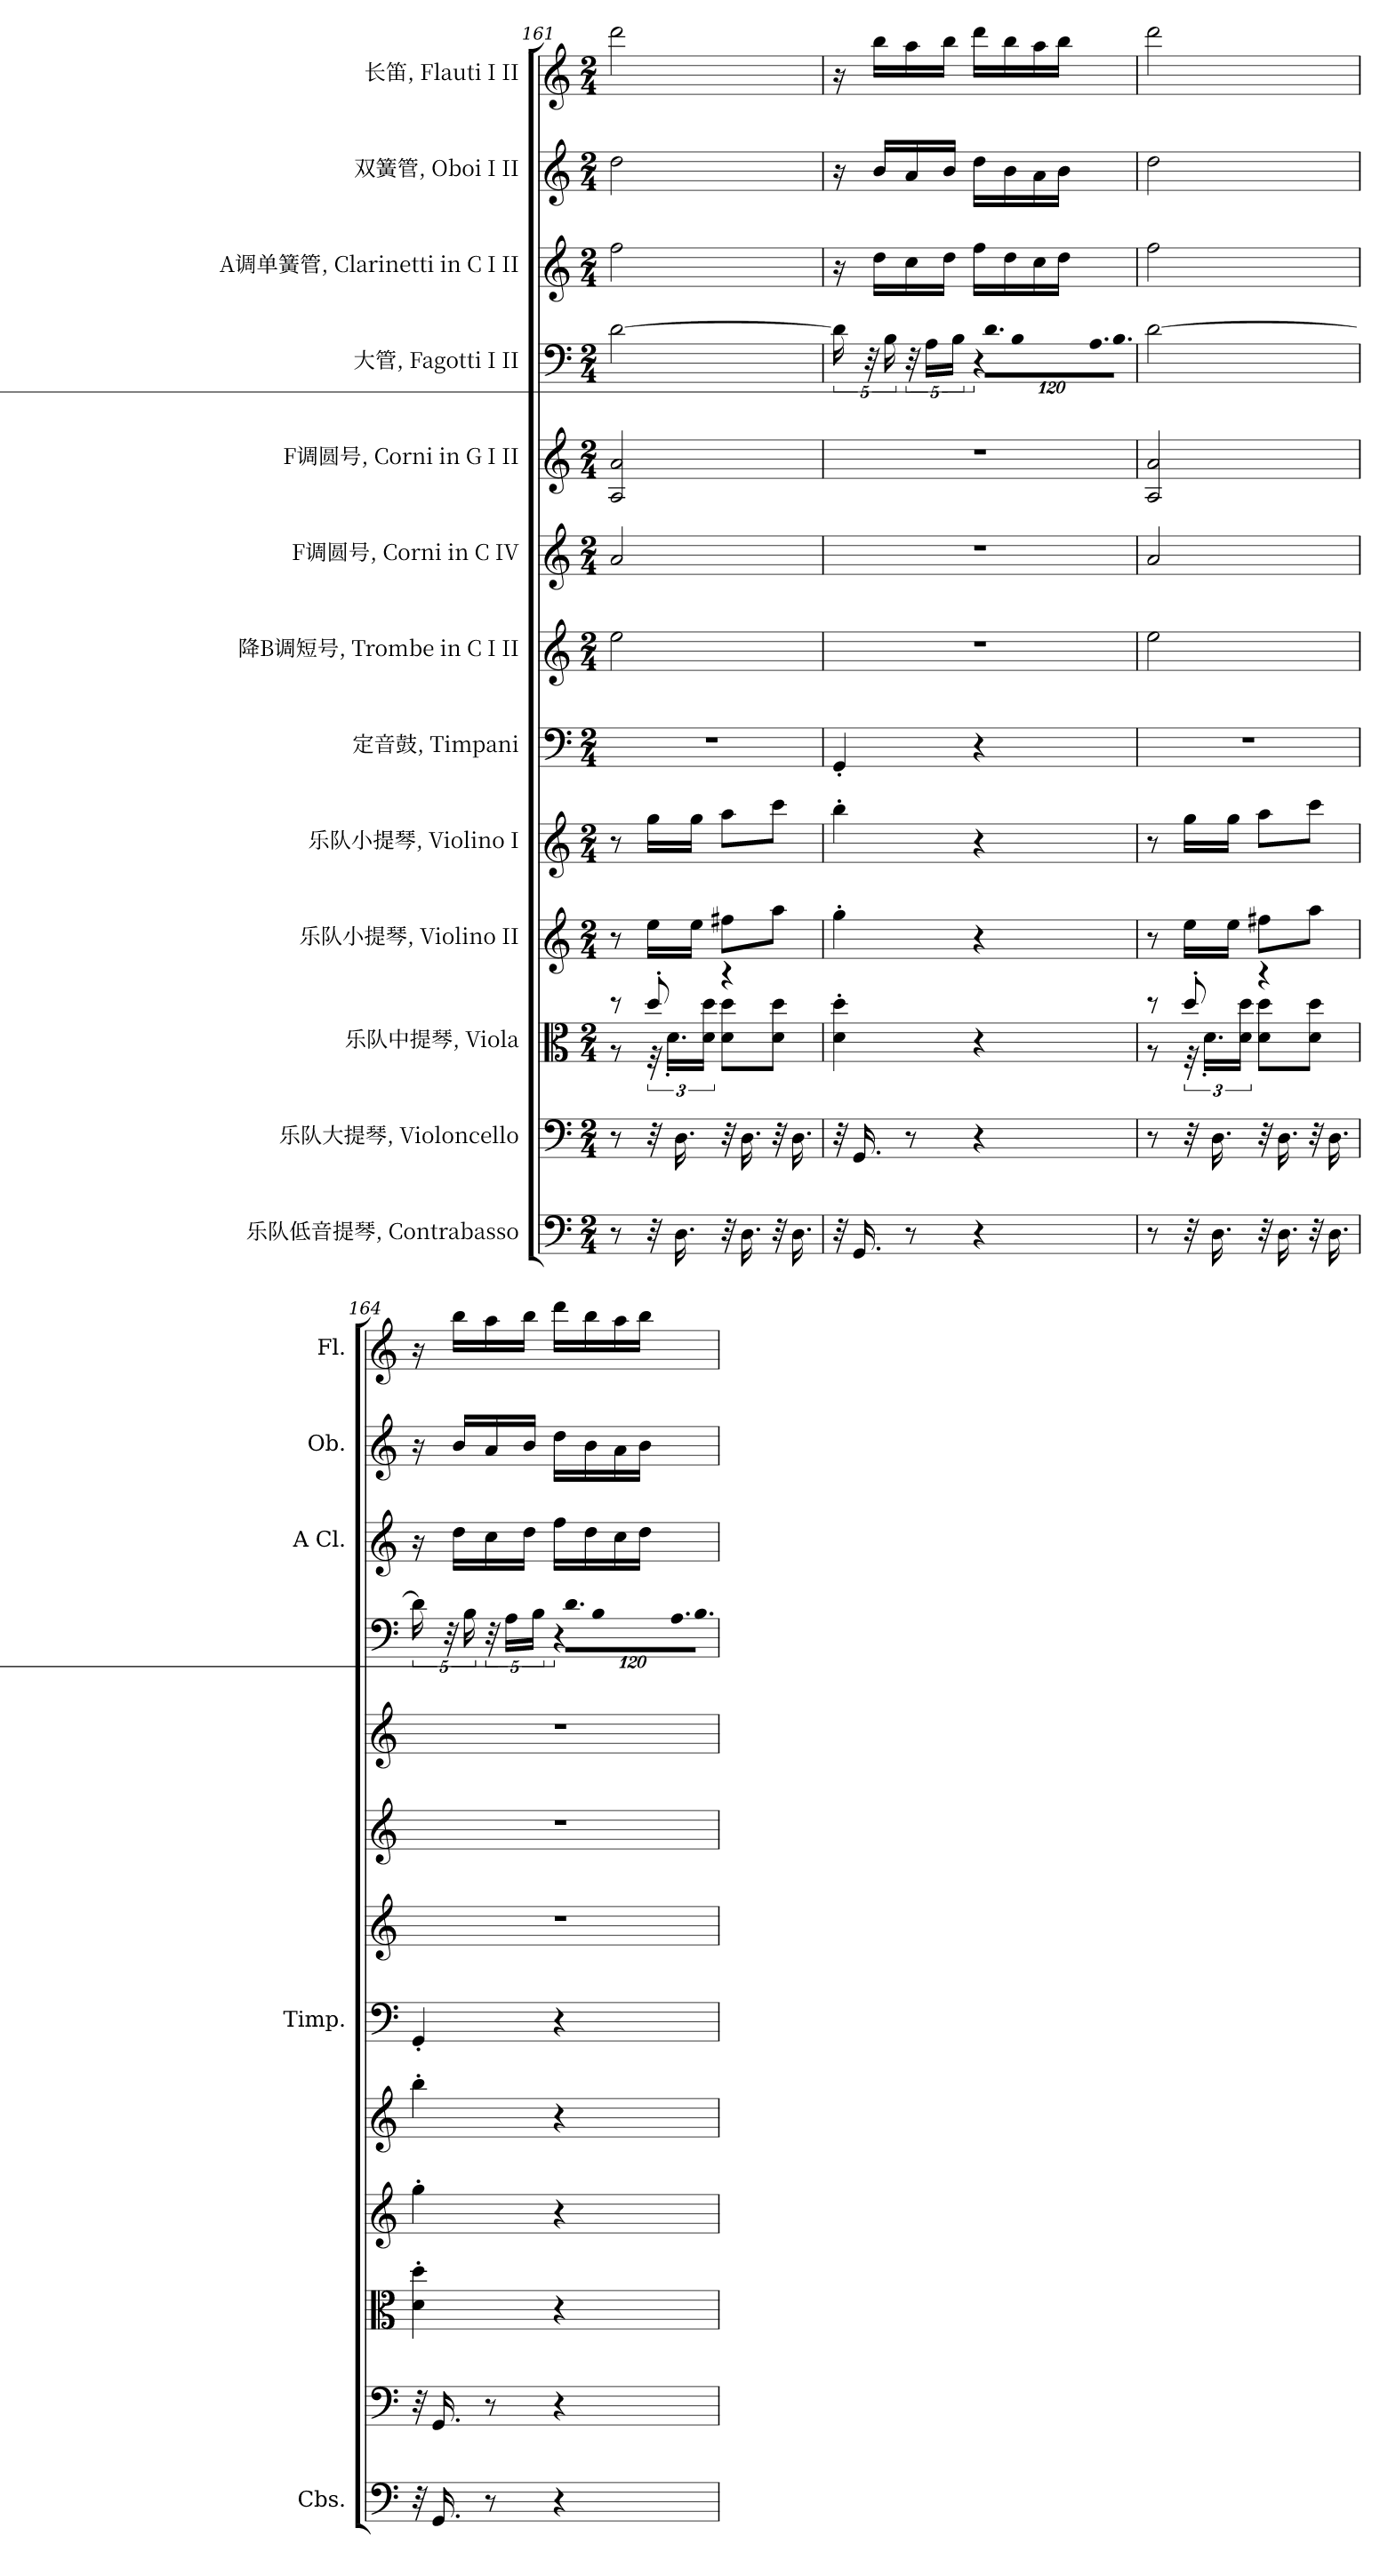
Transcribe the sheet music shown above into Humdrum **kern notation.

**kern	**kern	**kern	**kern	**kern	**kern	**kern	**kern	**kern	**kern	**kern	**kern	**kern
*part13	*part12	*part11	*part10	*part9	*part8	*part7	*part6	*part5	*part4	*part3	*part2	*part1
*staff13	*staff12	*staff11	*staff10	*staff9	*staff8	*staff7	*staff6	*staff5	*staff4	*staff3	*staff2	*staff1
*I"乐队低音提琴, Contrabasso	*I"乐队大提琴, Violoncello	*I"乐队中提琴, Viola	*I"乐队小提琴, Violino II	*I"乐队小提琴, Violino I	*I"定音鼓, Timpani	*I"降B调短号, Trombe in C I II	*I"F调圆号, Corni in C IV	*I"F调圆号, Corni in G I II	*I"大管, Fagotti I II	*I"A调单簧管, Clarinetti in C I II	*I"双簧管, Oboi I II	*I"长笛, Flauti I II
*I'Cbs.	*	*	*	*	*I'Timp.	*	*	*	*	*I'A Cl.	*I'Ob.	*I'Fl.
!!LO:PB:g=z
*clefF4	*clefF4	*clefC3	*clefG2	*clefG2	*clefF4	*clefG2	*clefG2	*clefG2	*clefF4	*clefG2	*clefG2	*clefG2
*ITrd7c12	*	*	*	*	*	*ITrd1c2	*ITrd4c7	*ITrd4c7	*	*ITrd2c3	*	*
*k[]	*k[]	*k[]	*k[]	*k[]	*k[]	*k[b-e-]	*k[b-]	*k[b-]	*k[]	*k[f#c#g#]	*k[]	*k[]
*M2/4	*M2/4	*M2/4	*M2/4	*M2/4	*M2/4	*M2/4	*M2/4	*M2/4	*M2/4	*M2/4	*M2/4	*M2/4
*MM128	*MM128	*MM128	*MM128	*MM128	*MM128	*MM128	*MM128	*MM128	*MM128	*MM128	*MM128	*MM128
=161	=161	=161	=161	=161	=161	=161	=161	=161	=161	=161	=161	=161
*	*	*^	*	*	*	*	*	*	*	*	*	*
8r	8r	8r	8r	8r	8r	2r	2dd\	2d/	2D/ 2d/	[2d\	2dd\	2dd\	2ddd\
32r	32r	8dd'/	48r	16ee\LL	16gg\LL	.	.	.	.	.	.	.	.
.	.	.	24.d'\LL	.	.	.	.	.	.	.	.	.	.
16.DD\	16.D\	.	.	.	.	.	.	.	.	.	.	.	.
.	.	.	.	16ee\JJ	16gg\JJ	.	.	.	.	.	.	.	.
.	.	.	24d\ 24dd\JJ	.	.	.	.	.	.	.	.	.	.
32r	32r	4r	8d\ 8dd\L	8ff#X\L	8aa\L	.	.	.	.	.	.	.	.
16.DD\	16.D\	.	.	.	.	.	.	.	.	.	.	.	.
32r	32r	.	8d\ 8dd\J	8aa\J	8ccc\J	.	.	.	.	.	.	.	.
16.DD\	16.D\	.	.	.	.	.	.	.	.	.	.	.	.
*	*	*v	*v	*	*	*	*	*	*	*	*	*	*
=162	=162	=162	=162	=162	=162	=162	=162	=162	=162	=162	=162	=162
*	*	*	*	*	*	*	*	*	*	*	*	*MM128
32r	32r	4d\' 4dd\'	4gg'\	4bb'\	4GG'/	2r	2r	2r	20d\]	16r	16r	16r
16.GGG/	16.GG/	.	.	.	.	.	.	.	.	.	.	.
.	.	.	.	.	.	.	.	.	40r	.	.	.
.	.	.	.	.	.	.	.	.	.	16b\LL	16b/LL	16bb\LL
.	.	.	.	.	.	.	.	.	20B\	.	.	.
8r	8r	.	.	.	.	.	.	.	40r	16a\	16a/	16aa\
.	.	.	.	.	.	.	.	.	20A\LL	.	.	.
.	.	.	.	.	.	.	.	.	.	16b\JJ	16b/JJ	16bb\JJ
.	.	.	.	.	.	.	.	.	20B\JJ	.	.	.
*	*	*	*	*	*	*	*	*	*	*	*	*MM134
!	!	!	!	!	!	!	!	!	!LO:N:vis=64	!	!	!
4r	4r	4r	4r	4r	4r	.	.	.	960%17r	16dd\LL	16dd\LL	16ddd\LL
!	!	!	!	!	!	!	!	!	!LO:N:vis=32.	!	!	!
.	.	.	.	.	.	.	.	.	1920%103d\KLL	.	.	.
.	.	.	.	.	.	.	.	.	.	16b\	16b\	16bb\
!	!	!	!	!	!	!	!	!	!LO:N:vis=16	!	!	!
.	.	.	.	.	.	.	.	.	1920%137B\	.	.	.
.	.	.	.	.	.	.	.	.	.	16a\	16a\	16aa\
!	!	!	!	!	!	!	!	!	!LO:N:vis=32.	!	!	!
.	.	.	.	.	.	.	.	.	1920%103A\L	.	.	.
.	.	.	.	.	.	.	.	.	.	16b\JJ	16b\JJ	16bb\JJ
!	!	!	!	!	!	!	!	!	!LO:N:vis=32.	!	!	!
.	.	.	.	.	.	.	.	.	1920%103B\JJJ	.	.	.
=163	=163	=163	=163	=163	=163	=163	=163	=163	=163	=163	=163	=163
*	*	*	*	*	*	*	*	*	*	*	*	*MM128
*	*	*^	*	*	*	*	*	*	*	*	*	*
8r	8r	8r	8r	8r	8r	2r	2dd\	2d/	2D/ 2d/	[2d\	2dd\	2dd\	2ddd\
32r	32r	8dd'/	48r	16ee\LL	16gg\LL	.	.	.	.	.	.	.	.
.	.	.	24.d'\LL	.	.	.	.	.	.	.	.	.	.
16.DD\	16.D\	.	.	.	.	.	.	.	.	.	.	.	.
.	.	.	.	16ee\JJ	16gg\JJ	.	.	.	.	.	.	.	.
.	.	.	24d\ 24dd\JJ	.	.	.	.	.	.	.	.	.	.
32r	32r	4r	8d\ 8dd\L	8ff#X\L	8aa\L	.	.	.	.	.	.	.	.
16.DD\	16.D\	.	.	.	.	.	.	.	.	.	.	.	.
32r	32r	.	8d\ 8dd\J	8aa\J	8ccc\J	.	.	.	.	.	.	.	.
16.DD\	16.D\	.	.	.	.	.	.	.	.	.	.	.	.
*	*	*v	*v	*	*	*	*	*	*	*	*	*	*
!!LO:PB:g=z
=164	=164	=164	=164	=164	=164	=164	=164	=164	=164	=164	=164	=164
*	*	*	*	*	*	*	*	*	*	*	*	*MM128
32r	32r	4d\' 4dd\'	4gg'\	4bb'\	4GG'/	2r	2r	2r	20d\]	16r	16r	16r
16.GGG/	16.GG/	.	.	.	.	.	.	.	.	.	.	.
.	.	.	.	.	.	.	.	.	40r	.	.	.
.	.	.	.	.	.	.	.	.	.	16b\LL	16b/LL	16bb\LL
.	.	.	.	.	.	.	.	.	20B\	.	.	.
8r	8r	.	.	.	.	.	.	.	40r	16a\	16a/	16aa\
.	.	.	.	.	.	.	.	.	20A\LL	.	.	.
.	.	.	.	.	.	.	.	.	.	16b\JJ	16b/JJ	16bb\JJ
.	.	.	.	.	.	.	.	.	20B\JJ	.	.	.
*	*	*	*	*	*	*	*	*	*	*	*	*MM134
!	!	!	!	!	!	!	!	!	!LO:N:vis=64	!	!	!
4r	4r	4r	4r	4r	4r	.	.	.	960%17r	16dd\LL	16dd\LL	16ddd\LL
!	!	!	!	!	!	!	!	!	!LO:N:vis=32.	!	!	!
.	.	.	.	.	.	.	.	.	1920%103d\KLL	.	.	.
.	.	.	.	.	.	.	.	.	.	16b\	16b\	16bb\
!	!	!	!	!	!	!	!	!	!LO:N:vis=16	!	!	!
.	.	.	.	.	.	.	.	.	1920%137B\	.	.	.
.	.	.	.	.	.	.	.	.	.	16a\	16a\	16aa\
!	!	!	!	!	!	!	!	!	!LO:N:vis=32.	!	!	!
.	.	.	.	.	.	.	.	.	1920%103A\L	.	.	.
.	.	.	.	.	.	.	.	.	.	16b\JJ	16b\JJ	16bb\JJ
!	!	!	!	!	!	!	!	!	!LO:N:vis=32.	!	!	!
.	.	.	.	.	.	.	.	.	1920%103B\JJJ	.	.	.
=	=	=	=	=	=	=	=	=	=	=	=	=
*-	*-	*-	*-	*-	*-	*-	*-	*-	*-	*-	*-	*-
